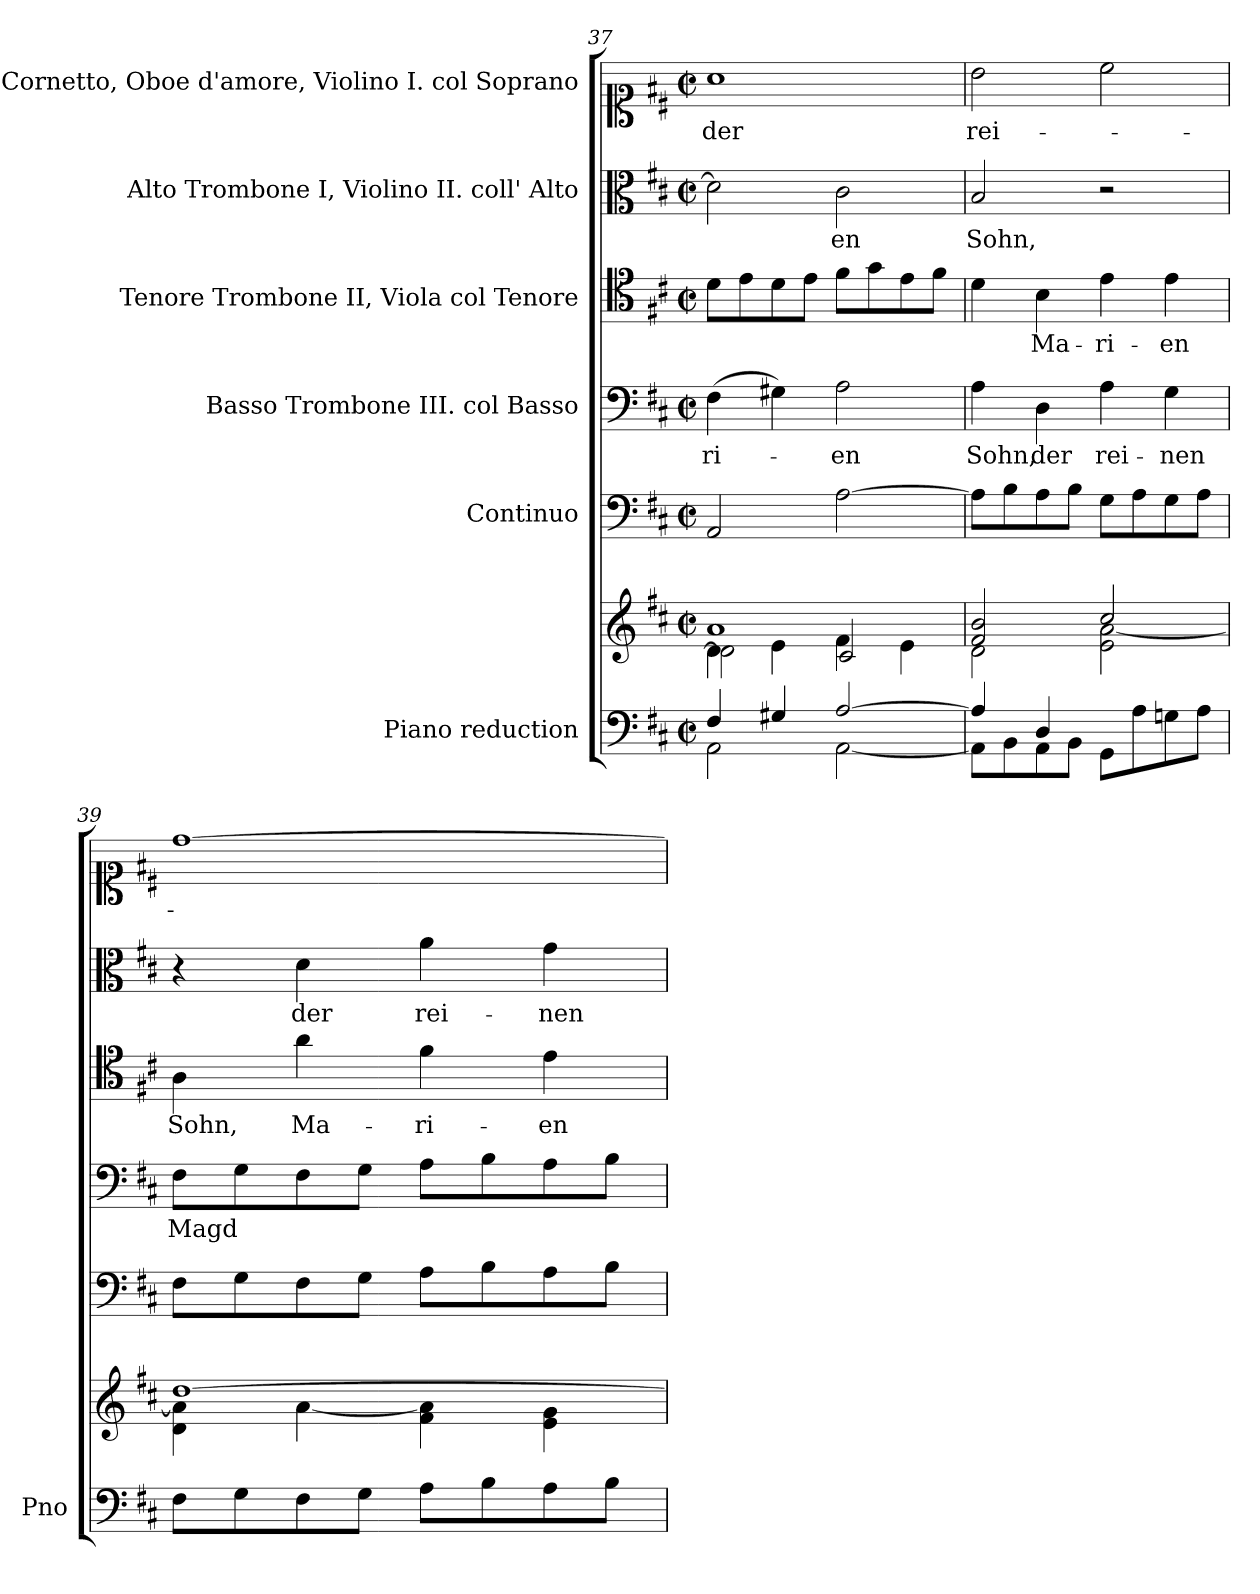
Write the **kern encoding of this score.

**kern	**kern	**kern	**kern	**text	**kern	**text	**kern	**text	**kern	**text
*part6	*part6	*part5	*part4	*part4	*part3	*part3	*part2	*part2	*part1	*part1
*staff7	*staff6	*staff5	*staff4	*staff4	*staff3	*staff3	*staff2	*staff2	*staff1	*staff1
*I"Piano reduction	*	*I"Continuo	*I"Basso  Trombone III. col Basso	*	*I"Tenore Trombone II, Viola col Tenore	*	*I"Alto Trombone I, Violino II.  coll' Alto	*	*I"Soprano Cornetto, Oboe d'amore, Violino I. col Soprano	*
*I'Pno	*	*	*	*	*	*	*	*	*	*
*clefF4	*clefG2	*clefF4	*clefF4	*	*clefC4	*	*clefC3	*	*clefC1	*
*k[f#c#]	*k[f#c#]	*k[f#c#]	*k[f#c#]	*	*k[f#c#]	*	*k[f#c#]	*	*k[f#c#]	*
*M2/2	*M2/2	*M2/2	*M2/2	*	*M2/2	*	*M2/2	*	*M2/2	*
*met(c|)	*met(c|)	*met(c|)	*met(c|)	*	*met(c|)	*	*met(c|)	*	*met(c|)	*
=37	=37	=37	=37	=37	=37	=37	=37	=37	=37	=37
*^	*^	*	*	*	*	*	*	*	*	*
*	*	*	*^	*	*	*	*	*	*	*	*	*
!	!	!	!	!	!	!	!LO:LY:b	!	!	!	!	!	!LO:LY:b
4F#/	2AA\	1a	4d\	2d\]	2AA/	(4F#\	-ri-	8d\L	.	2d\]	.	1a	der
.	.	.	.	.	.	.	.	8e\	.	.	.	.	.
4G#X/	.	.	4e\	.	.	4G#X\)	.	8d\	.	.	.	.	.
.	.	.	.	.	.	.	.	8e\J	.	.	.	.	.
!	!	!	!	!	!	!	!LO:LY:b	!	!	!	!LO:LY:b	!	!
[2A/	[2AA\	.	4f#\	2c#/	[2A\	2A\	-en	8f#\L	.	2c#\	-en	.	.
.	.	.	.	.	.	.	.	8g\	.	.	.	.	.
.	.	.	4e\	.	.	.	.	8e\	.	.	.	.	.
.	.	.	.	.	.	.	.	8f#\J	.	.	.	.	.
*	*	*	*v	*v	*	*	*	*	*	*	*	*	*
=38	=38	=38	=38	=38	=38	=38	=38	=38	=38	=38	=38	=38
!	!	!	!	!	!	!LO:LY:b	!	!	!	!LO:LY:b	!	!LO:LY:b
4A/]	8AA\L]	2f#/ 2b/	2d\	8A\L]	4A\	Sohn,	4d\	.	2B/	Sohn,	2b\	rei-
.	8BB\	.	.	8B\	.	.	.	.	.	.	.	.
!	!	!	!	!	!	!LO:LY:b	!	!LO:LY:b	!	!	!	!
4D/	8AA\	.	.	8A\	4D\	der	4B\	Ma-	.	.	.	.
.	8BB\J	.	.	8B\J	.	.	.	.	.	.	.	.
!	!	!	!	!	!	!LO:LY:b	!	!LO:LY:b	!	!	!	!
2ryy	8GG\L	2cc#/	2e\ [2a\	8G\L	4A\	rei-	4e\	-ri-	2r	.	2cc#\	.
.	8A\	.	.	8A\	.	.	.	.	.	.	.	.
!	!	!	!	!	!	!LO:LY:b	!	!LO:LY:b	!	!	!	!
.	8Gn\	.	.	8G\	4G\	-nen	4e\	-en	.	.	.	.
.	8A\J	.	.	8A\J	.	.	.	.	.	.	.	.
=39	=39	=39	=39	=39	=39	=39	=39	=39	=39	=39	=39	=39
!	!	!	!	!	!	!LO:LY:b	!	!LO:LY:b	!	!	!	!
*v	*v	*	*	*	*	*	*	*	*	*	*	*
8F#\L	[1dd	4d\ 4a\]	8F#\L	8F#\L	Magd	4A\	Sohn,	4r	.	[1dd	.
8G\	.	.	8G\	8G\	.	.	.	.	.	.	.
!	!	!	!	!	!	!	!LO:LY:b	!	!LO:LY:b	!	!
8F#\	.	[>4a\	8F#\	8F#\	.	4a\	Ma-	4d\	der	.	.
8G\J	.	.	8G\J	8G\J	.	.	.	.	.	.	.
!	!	!	!	!	!	!	!LO:LY:b	!	!LO:LY:b	!	!
8A\L	.	4f#\ 4a\]	8A\L	8A\L	.	4f#\	-ri-	4a\	rei-	.	.
8B\	.	.	8B\	8B\	.	.	.	.	.	.	.
!	!	!	!	!	!	!	!LO:LY:b	!	!LO:LY:b	!	!
8A\	.	4e\ 4g\	8A\	8A\	.	4e\	-en	4g\	-nen	.	.
8B\J	.	.	8B\J	8B\J	.	.	.	.	.	.	.
*	*v	*v	*	*	*	*	*	*	*	*	*
=	=	=	=	=	=	=	=	=	=	=
*-	*-	*-	*-	*-	*-	*-	*-	*-	*-	*-
